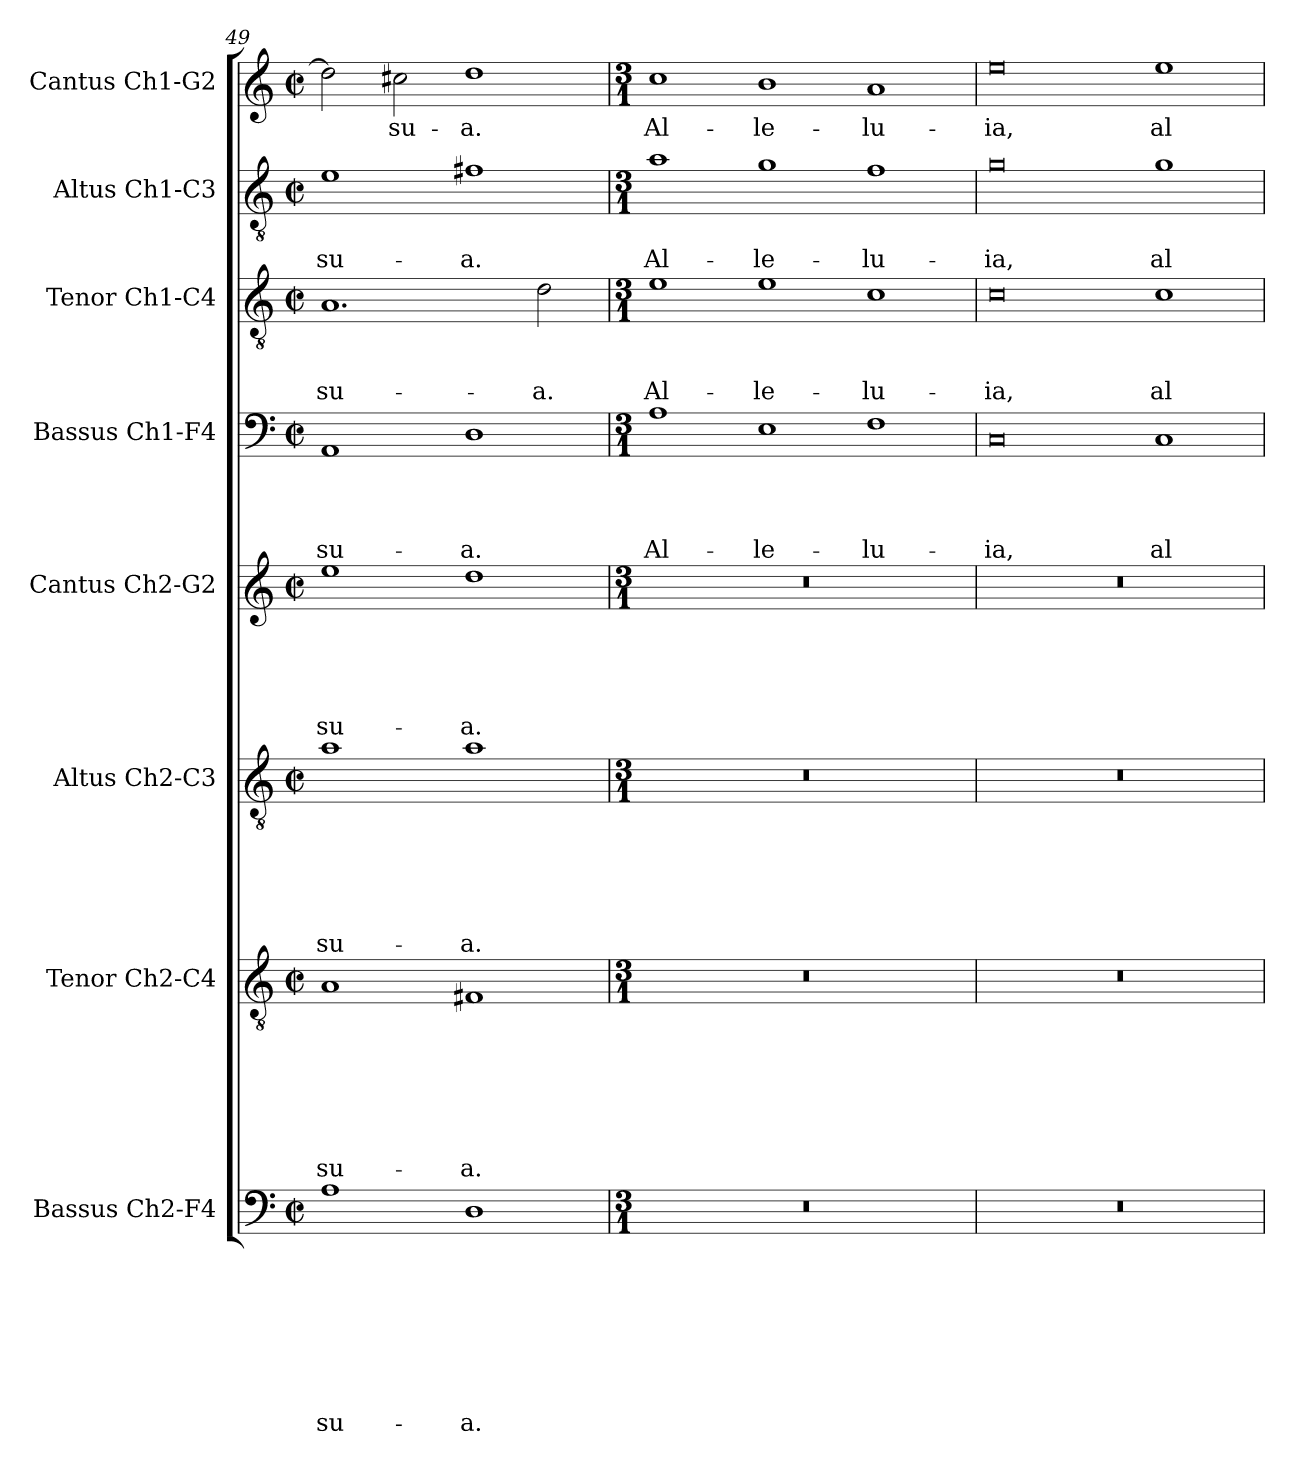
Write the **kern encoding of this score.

**kern	**text	**text	**text	**text	**text	**text	**text	**text	**kern	**text	**text	**text	**text	**text	**text	**text	**kern	**text	**text	**text	**text	**text	**text	**kern	**text	**text	**text	**text	**text	**kern	**text	**text	**text	**text	**kern	**text	**text	**text	**kern	**text	**text	**kern	**text
*part8	*part8	*part8	*part8	*part8	*part8	*part8	*part8	*part8	*part7	*part7	*part7	*part7	*part7	*part7	*part7	*part7	*part6	*part6	*part6	*part6	*part6	*part6	*part6	*part5	*part5	*part5	*part5	*part5	*part5	*part4	*part4	*part4	*part4	*part4	*part3	*part3	*part3	*part3	*part2	*part2	*part2	*part1	*part1
*staff8	*staff8	*staff8	*staff8	*staff8	*staff8	*staff8	*staff8	*staff8	*staff7	*staff7	*staff7	*staff7	*staff7	*staff7	*staff7	*staff7	*staff6	*staff6	*staff6	*staff6	*staff6	*staff6	*staff6	*staff5	*staff5	*staff5	*staff5	*staff5	*staff5	*staff4	*staff4	*staff4	*staff4	*staff4	*staff3	*staff3	*staff3	*staff3	*staff2	*staff2	*staff2	*staff1	*staff1
*I"Bassus Ch2-F4	*	*	*	*	*	*	*	*	*I"Tenor Ch2-C4	*	*	*	*	*	*	*	*I"Altus Ch2-C3	*	*	*	*	*	*	*I"Cantus Ch2-G2	*	*	*	*	*	*I"Bassus Ch1-F4	*	*	*	*	*I"Tenor Ch1-C4	*	*	*	*I"Altus Ch1-C3	*	*	*I"Cantus Ch1-G2	*
*I'B2	*	*	*	*	*	*	*	*	*I'T2	*	*	*	*	*	*	*	*I'A2	*	*	*	*	*	*	*I'C2	*	*	*	*	*	*I'B	*	*	*	*	*I'T	*	*	*	*I'A	*	*	*I'C	*
!!LO:PB:g=z
*clefF4	*	*	*	*	*	*	*	*	*clefGv2	*	*	*	*	*	*	*	*clefGv2	*	*	*	*	*	*	*clefG2	*	*	*	*	*	*clefF4	*	*	*	*	*clefGv2	*	*	*	*clefGv2	*	*	*clefG2	*
*k[]	*	*	*	*	*	*	*	*	*k[]	*	*	*	*	*	*	*	*k[]	*	*	*	*	*	*	*k[]	*	*	*	*	*	*k[]	*	*	*	*	*k[]	*	*	*	*k[]	*	*	*k[]	*
*C:	*	*	*	*	*	*	*	*	*C:	*	*	*	*	*	*	*	*C:	*	*	*	*	*	*	*C:	*	*	*	*	*	*C:	*	*	*	*	*C:	*	*	*	*C:	*	*	*C:	*
*M2/2	*	*	*	*	*	*	*	*	*M2/2	*	*	*	*	*	*	*	*M2/2	*	*	*	*	*	*	*M2/2	*	*	*	*	*	*M2/2	*	*	*	*	*M2/2	*	*	*	*M2/2	*	*	*M2/2	*
*met(c|)	*	*	*	*	*	*	*	*	*met(c|)	*	*	*	*	*	*	*	*met(c|)	*	*	*	*	*	*	*met(c|)	*	*	*	*	*	*met(c|)	*	*	*	*	*met(c|)	*	*	*	*met(c|)	*	*	*met(c|)	*
=49	=49	=49	=49	=49	=49	=49	=49	=49	=49	=49	=49	=49	=49	=49	=49	=49	=49	=49	=49	=49	=49	=49	=49	=49	=49	=49	=49	=49	=49	=49	=49	=49	=49	=49	=49	=49	=49	=49	=49	=49	=49	=49	=49
!	!	!	!	!	!	!	!	!LO:LY:b	!	!	!	!	!	!	!	!LO:LY:b	!	!	!	!	!	!	!LO:LY:b	!	!	!	!	!	!LO:LY:b	!	!	!	!	!LO:LY:b	!	!	!	!LO:LY:b	!	!	!LO:LY:b	!	!
1A	.	.	.	.	.	.	.	su-	1A	.	.	.	.	.	.	su-	1a	.	.	.	.	.	su-	1ee	.	.	.	.	su-	1AA	.	.	.	su-	1.A	.	.	su-	1e	.	su-	2dd\]	.
!	!	!	!	!	!	!	!	!	!	!	!	!	!	!	!	!	!	!	!	!	!	!	!	!	!	!	!	!	!	!	!	!	!	!	!	!	!	!	!	!	!	!	!LO:LY:b
.	.	.	.	.	.	.	.	.	.	.	.	.	.	.	.	.	.	.	.	.	.	.	.	.	.	.	.	.	.	.	.	.	.	.	.	.	.	.	.	.	.	2cc#X\	su-
!	!	!	!	!	!	!	!	!LO:LY:b	!	!	!	!	!	!	!	!LO:LY:b	!	!	!	!	!	!	!LO:LY:b	!	!	!	!	!	!LO:LY:b	!	!	!	!	!LO:LY:b	!	!	!	!	!	!	!LO:LY:b	!	!LO:LY:b
1D	.	.	.	.	.	.	.	-a.	1F#X	.	.	.	.	.	.	-a.	1a	.	.	.	.	.	-a.	1dd	.	.	.	.	-a.	1D	.	.	.	-a.	.	.	.	.	1f#X	.	-a.	1dd	-a.
!	!	!	!	!	!	!	!	!	!	!	!	!	!	!	!	!	!	!	!	!	!	!	!	!	!	!	!	!	!	!	!	!	!	!	!	!	!	!LO:LY:b	!	!	!	!	!
.	.	.	.	.	.	.	.	.	.	.	.	.	.	.	.	.	.	.	.	.	.	.	.	.	.	.	.	.	.	.	.	.	.	.	2d\	.	.	-a.	.	.	.	.	.
=50	=50	=50	=50	=50	=50	=50	=50	=50	=50	=50	=50	=50	=50	=50	=50	=50	=50	=50	=50	=50	=50	=50	=50	=50	=50	=50	=50	=50	=50	=50	=50	=50	=50	=50	=50	=50	=50	=50	=50	=50	=50	=50	=50
*M3/1	*	*	*	*	*	*	*	*	*M3/1	*	*	*	*	*	*	*	*M3/1	*	*	*	*	*	*	*M3/1	*	*	*	*	*	*M3/1	*	*	*	*	*M3/1	*	*	*	*M3/1	*	*	*M3/1	*
!	!	!	!	!	!	!	!	!	!	!	!	!	!	!	!	!	!	!	!	!	!	!	!	!	!	!	!	!	!	!	!	!	!	!LO:LY:b	!	!	!	!LO:LY:b	!	!	!LO:LY:b	!	!LO:LY:b
0.r	.	.	.	.	.	.	.	.	0.r	.	.	.	.	.	.	.	0.r	.	.	.	.	.	.	0.r	.	.	.	.	.	1A	.	.	.	Al-	1e	.	.	Al-	1a	.	Al-	1cc	Al-
!	!	!	!	!	!	!	!	!	!	!	!	!	!	!	!	!	!	!	!	!	!	!	!	!	!	!	!	!	!	!	!	!	!	!LO:LY:b	!	!	!	!LO:LY:b	!	!	!LO:LY:b	!	!LO:LY:b
.	.	.	.	.	.	.	.	.	.	.	.	.	.	.	.	.	.	.	.	.	.	.	.	.	.	.	.	.	.	1E	.	.	.	-le-	1e	.	.	-le-	1g	.	-le-	1b	-le-
!	!	!	!	!	!	!	!	!	!	!	!	!	!	!	!	!	!	!	!	!	!	!	!	!	!	!	!	!	!	!	!	!	!	!LO:LY:b	!	!	!	!LO:LY:b	!	!	!LO:LY:b	!	!LO:LY:b
.	.	.	.	.	.	.	.	.	.	.	.	.	.	.	.	.	.	.	.	.	.	.	.	.	.	.	.	.	.	1F	.	.	.	-lu-	1c	.	.	-lu-	1f	.	-lu-	1a	-lu-
=51	=51	=51	=51	=51	=51	=51	=51	=51	=51	=51	=51	=51	=51	=51	=51	=51	=51	=51	=51	=51	=51	=51	=51	=51	=51	=51	=51	=51	=51	=51	=51	=51	=51	=51	=51	=51	=51	=51	=51	=51	=51	=51	=51
!	!	!	!	!	!	!	!	!	!	!	!	!	!	!	!	!	!	!	!	!	!	!	!	!	!	!	!	!	!	!	!	!	!	!LO:LY:b	!	!	!	!LO:LY:b	!	!	!LO:LY:b	!	!LO:LY:b
0.r	.	.	.	.	.	.	.	.	0.r	.	.	.	.	.	.	.	0.r	.	.	.	.	.	.	0.r	.	.	.	.	.	0C	.	.	.	-ia,	0c	.	.	-ia,	0g	.	-ia,	0ee	-ia,
!	!	!	!	!	!	!	!	!	!	!	!	!	!	!	!	!	!	!	!	!	!	!	!	!	!	!	!	!	!	!	!	!	!	!LO:LY:b	!	!	!	!LO:LY:b	!	!	!LO:LY:b	!	!LO:LY:b
.	.	.	.	.	.	.	.	.	.	.	.	.	.	.	.	.	.	.	.	.	.	.	.	.	.	.	.	.	.	1C	.	.	.	al-	1c	.	.	al-	1g	.	al-	1ee	al-
=	=	=	=	=	=	=	=	=	=	=	=	=	=	=	=	=	=	=	=	=	=	=	=	=	=	=	=	=	=	=	=	=	=	=	=	=	=	=	=	=	=	=	=
*-	*-	*-	*-	*-	*-	*-	*-	*-	*-	*-	*-	*-	*-	*-	*-	*-	*-	*-	*-	*-	*-	*-	*-	*-	*-	*-	*-	*-	*-	*-	*-	*-	*-	*-	*-	*-	*-	*-	*-	*-	*-	*-	*-
